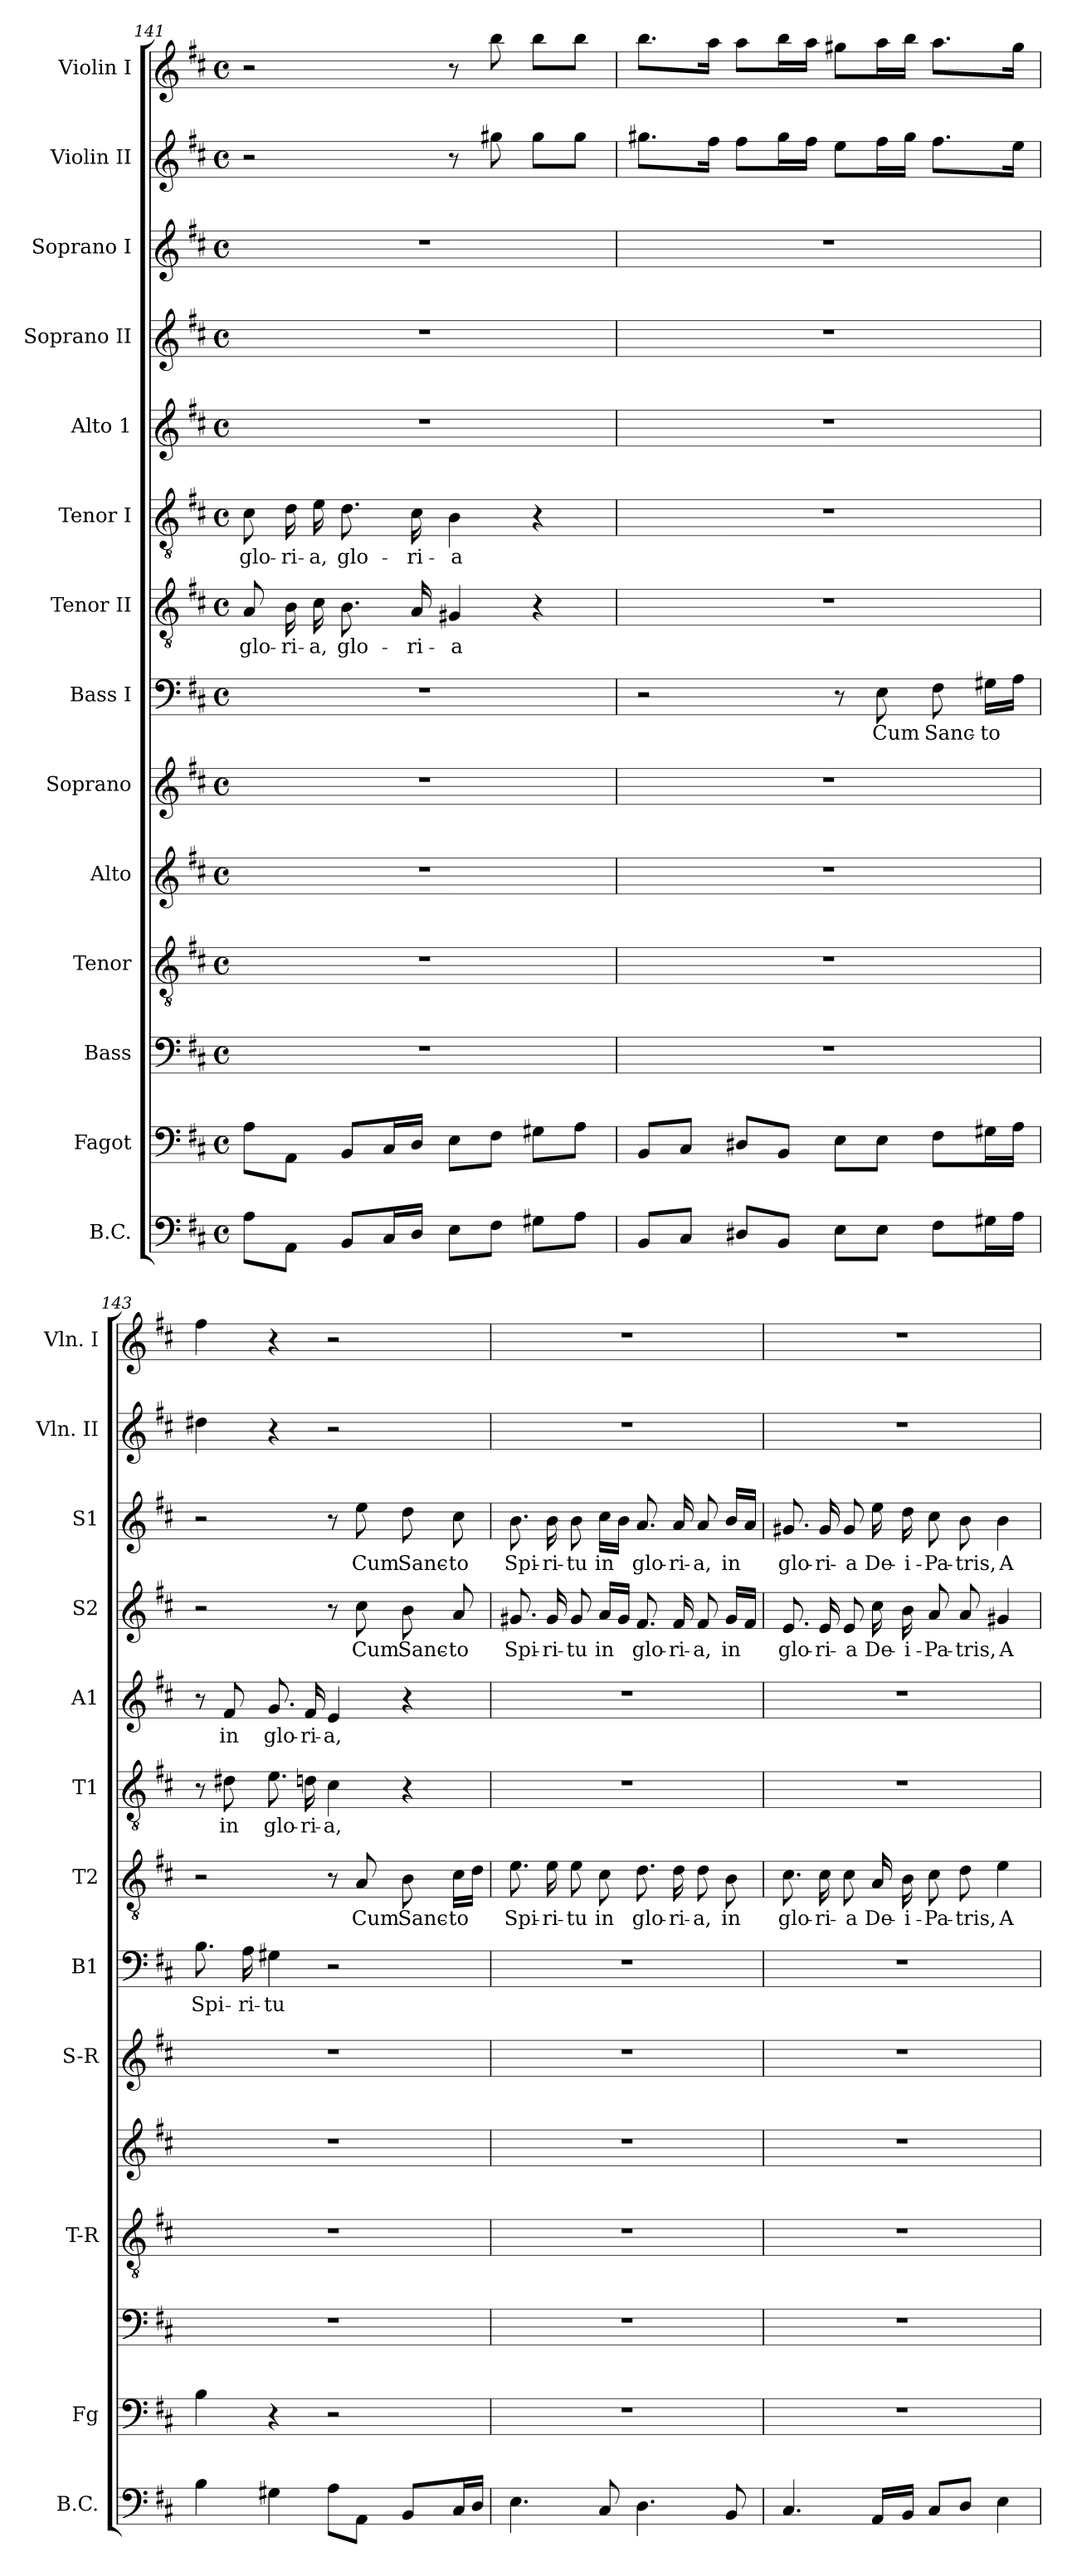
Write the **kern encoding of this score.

**kern	**kern	**kern	**kern	**kern	**kern	**kern	**text	**kern	**text	**kern	**text	**kern	**text	**kern	**text	**kern	**text	**kern	**kern
*part14	*part13	*part12	*part11	*part10	*part9	*part8	*part8	*part7	*part7	*part6	*part6	*part5	*part5	*part4	*part4	*part3	*part3	*part2	*part1
*staff14	*staff13	*staff12	*staff11	*staff10	*staff9	*staff8	*staff8	*staff7	*staff7	*staff6	*staff6	*staff5	*staff5	*staff4	*staff4	*staff3	*staff3	*staff2	*staff1
*I"B.C.	*I"Fagot	*I"Bass	*I"Tenor	*I"Alto	*I"Soprano	*I"Bass I	*	*I"Tenor II	*	*I"Tenor I	*	*I"Alto 1	*	*I"Soprano II	*	*I"Soprano I	*	*I"Violin II	*I"Violin I
*I'B.C.	*I'Fg	*	*I'T-R	*	*I'S-R	*I'B1	*	*I'T2	*	*I'T1	*	*I'A1	*	*I'S2	*	*I'S1	*	*I'Vln. II	*I'Vln. I
*clefF4	*clefF4	*clefF4	*clefGv2	*clefG2	*clefG2	*clefF4	*	*clefGv2	*	*clefGv2	*	*clefG2	*	*clefG2	*	*clefG2	*	*clefG2	*clefG2
*k[f#c#]	*k[f#c#]	*k[f#c#]	*k[f#c#]	*k[f#c#]	*k[f#c#]	*k[f#c#]	*	*k[f#c#]	*	*k[f#c#]	*	*k[f#c#]	*	*k[f#c#]	*	*k[f#c#]	*	*k[f#c#]	*k[f#c#]
*D:	*D:	*D:	*D:	*D:	*D:	*D:	*	*D:	*	*D:	*	*D:	*	*D:	*	*D:	*	*D:	*D:
*M4/4	*M4/4	*M4/4	*M4/4	*M4/4	*M4/4	*M4/4	*	*M4/4	*	*M4/4	*	*M4/4	*	*M4/4	*	*M4/4	*	*M4/4	*M4/4
*met(c)	*met(c)	*met(c)	*met(c)	*met(c)	*met(c)	*met(c)	*	*met(c)	*	*met(c)	*	*met(c)	*	*met(c)	*	*met(c)	*	*met(c)	*met(c)
=141	=141	=141	=141	=141	=141	=141	=141	=141	=141	=141	=141	=141	=141	=141	=141	=141	=141	=141	=141
!	!	!	!	!	!	!	!	!	!LO:LY:b	!	!LO:LY:b	!	!	!	!	!	!	!	!
8A\L	8A\L	1r	1r	1r	1r	1r	.	8A/	glo-	8c#\	glo-	1r	.	1r	.	1r	.	2r	2r
!	!	!	!	!	!	!	!	!	!LO:LY:b	!	!LO:LY:b	!	!	!	!	!	!	!	!
8AA\J	8AA\J	.	.	.	.	.	.	16B\	-ri-	16d\	-ri-	.	.	.	.	.	.	.	.
!	!	!	!	!	!	!	!	!	!LO:LY:b	!	!LO:LY:b	!	!	!	!	!	!	!	!
.	.	.	.	.	.	.	.	16c#\	-a,	16e\	-a,	.	.	.	.	.	.	.	.
!	!	!	!	!	!	!	!	!	!LO:LY:b	!	!LO:LY:b	!	!	!	!	!	!	!	!
8BB/L	8BB/L	.	.	.	.	.	.	8.B\	glo-	8.d\	glo-	.	.	.	.	.	.	.	.
16C#/L	16C#/L	.	.	.	.	.	.	.	.	.	.	.	.	.	.	.	.	.	.
!	!	!	!	!	!	!	!	!	!LO:LY:b	!	!LO:LY:b	!	!	!	!	!	!	!	!
16D/JJ	16D/JJ	.	.	.	.	.	.	16A/	-ri-	16c#\	-ri-	.	.	.	.	.	.	.	.
!	!	!	!	!	!	!	!	!	!LO:LY:b	!	!LO:LY:b	!	!	!	!	!	!	!	!
8E\L	8E\L	.	.	.	.	.	.	4G#X/	-a	4B\	-a	.	.	.	.	.	.	8r	8r
8F#\J	8F#\J	.	.	.	.	.	.	.	.	.	.	.	.	.	.	.	.	8gg#X\	8bb\
8G#X\L	8G#X\L	.	.	.	.	.	.	4r	.	4r	.	.	.	.	.	.	.	8gg#\L	8bb\L
8A\J	8A\J	.	.	.	.	.	.	.	.	.	.	.	.	.	.	.	.	8gg#\J	8bb\J
!!LO:PB:g=z
=142	=142	=142	=142	=142	=142	=142	=142	=142	=142	=142	=142	=142	=142	=142	=142	=142	=142	=142	=142
8BB/L	8BB/L	1r	1r	1r	1r	2r	.	1r	.	1r	.	1r	.	1r	.	1r	.	8.gg#X\L	8.bb\L
8C#/J	8C#/J	.	.	.	.	.	.	.	.	.	.	.	.	.	.	.	.	.	.
.	.	.	.	.	.	.	.	.	.	.	.	.	.	.	.	.	.	16ff#\Jk	16aa\Jk
8D#X/L	8D#X/L	.	.	.	.	.	.	.	.	.	.	.	.	.	.	.	.	8ff#\L	8aa\L
8BB/J	8BB/J	.	.	.	.	.	.	.	.	.	.	.	.	.	.	.	.	16gg#\L	16bb\L
.	.	.	.	.	.	.	.	.	.	.	.	.	.	.	.	.	.	16ff#\JJ	16aa\JJ
8E\L	8E\L	.	.	.	.	8r	.	.	.	.	.	.	.	.	.	.	.	8ee\L	8gg#X\L
!	!	!	!	!	!	!	!LO:LY:b	!	!	!	!	!	!	!	!	!	!	!	!
8E\J	8E\J	.	.	.	.	8E\	Cum	.	.	.	.	.	.	.	.	.	.	16ff#\L	16aa\L
.	.	.	.	.	.	.	.	.	.	.	.	.	.	.	.	.	.	16gg#\JJ	16bb\JJ
!	!	!	!	!	!	!	!LO:LY:b	!	!	!	!	!	!	!	!	!	!	!	!
8F#\L	8F#\L	.	.	.	.	8F#\	Sanc-	.	.	.	.	.	.	.	.	.	.	8.ff#\L	8.aa\L
!	!	!	!	!	!	!	!LO:LY:b	!	!	!	!	!	!	!	!	!	!	!	!
16G#X\L	16G#X\L	.	.	.	.	16G#X\LL	-to	.	.	.	.	.	.	.	.	.	.	.	.
16A\JJ	16A\JJ	.	.	.	.	16A\JJ	.	.	.	.	.	.	.	.	.	.	.	16ee\Jk	16gg#\Jk
=143	=143	=143	=143	=143	=143	=143	=143	=143	=143	=143	=143	=143	=143	=143	=143	=143	=143	=143	=143
!	!	!	!	!	!	!	!LO:LY:b	!	!	!	!	!	!	!	!	!	!	!	!
4B\	4B\	1r	1r	1r	1r	8.B\	Spi-	2r	.	8r	.	8r	.	2r	.	2r	.	4dd#X\	4ff#\
!	!	!	!	!	!	!	!	!	!	!	!LO:LY:b	!	!LO:LY:b	!	!	!	!	!	!
.	.	.	.	.	.	.	.	.	.	8d#X\	in	8f#/	in	.	.	.	.	.	.
!	!	!	!	!	!	!	!LO:LY:b	!	!	!	!	!	!	!	!	!	!	!	!
.	.	.	.	.	.	16A\	-ri-	.	.	.	.	.	.	.	.	.	.	.	.
!	!	!	!	!	!	!	!LO:LY:b	!	!	!	!LO:LY:b	!	!LO:LY:b	!	!	!	!	!	!
4G#X\	4r	.	.	.	.	4G#X\	-tu	.	.	8.e\	glo-	8.g/	glo-	.	.	.	.	4r	4r
!	!	!	!	!	!	!	!	!	!	!	!LO:LY:b	!	!LO:LY:b	!	!	!	!	!	!
.	.	.	.	.	.	.	.	.	.	16dn\	-ri-	16f#/	-ri-	.	.	.	.	.	.
!	!	!	!	!	!	!	!	!	!	!	!LO:LY:b	!	!LO:LY:b	!	!	!	!	!	!
8A\L	2r	.	.	.	.	2r	.	8r	.	4c#\	-a,	4e/	-a,	8r	.	8r	.	2r	2r
!	!	!	!	!	!	!	!	!	!LO:LY:b	!	!	!	!	!	!LO:LY:b	!	!LO:LY:b	!	!
8AA\J	.	.	.	.	.	.	.	8A/	Cum	.	.	.	.	8cc#\	Cum	8ee\	Cum	.	.
!	!	!	!	!	!	!	!	!	!LO:LY:b	!	!	!	!	!	!LO:LY:b	!	!LO:LY:b	!	!
8BB/L	.	.	.	.	.	.	.	8B\	Sanc-	4r	.	4r	.	8b\	Sanc-	8dd\	Sanc-	.	.
!	!	!	!	!	!	!	!	!	!LO:LY:b	!	!	!	!	!	!LO:LY:b	!	!LO:LY:b	!	!
16C#/L	.	.	.	.	.	.	.	16c#\LL	-to	.	.	.	.	8a/	-to	8cc#\	-to	.	.
16D/JJ	.	.	.	.	.	.	.	16d\JJ	.	.	.	.	.	.	.	.	.	.	.
=144	=144	=144	=144	=144	=144	=144	=144	=144	=144	=144	=144	=144	=144	=144	=144	=144	=144	=144	=144
!	!	!	!	!	!	!	!	!	!LO:LY:b	!	!	!	!	!	!LO:LY:b	!	!LO:LY:b	!	!
4.E\	1r	1r	1r	1r	1r	1r	.	8.e\	Spi-	1r	.	1r	.	8.g#X/	Spi-	8.b\	Spi-	1r	1r
!	!	!	!	!	!	!	!	!	!LO:LY:b	!	!	!	!	!	!LO:LY:b	!	!LO:LY:b	!	!
.	.	.	.	.	.	.	.	16e\	-ri-	.	.	.	.	16g#/	-ri-	16b\	-ri-	.	.
!	!	!	!	!	!	!	!	!	!LO:LY:b	!	!	!	!	!	!LO:LY:b	!	!LO:LY:b	!	!
.	.	.	.	.	.	.	.	8e\	-tu	.	.	.	.	8g#/	-tu	8b\	-tu	.	.
!	!	!	!	!	!	!	!	!	!LO:LY:b	!	!	!	!	!	!LO:LY:b	!	!LO:LY:b	!	!
8C#/	.	.	.	.	.	.	.	8c#\	in	.	.	.	.	16a/LL	in	16cc#\LL	in	.	.
.	.	.	.	.	.	.	.	.	.	.	.	.	.	16g#/JJ	.	16b\JJ	.	.	.
!	!	!	!	!	!	!	!	!	!LO:LY:b	!	!	!	!	!	!LO:LY:b	!	!LO:LY:b	!	!
4.D\	.	.	.	.	.	.	.	8.d\	glo-	.	.	.	.	8.f#/	glo-	8.a/	glo-	.	.
!	!	!	!	!	!	!	!	!	!LO:LY:b	!	!	!	!	!	!LO:LY:b	!	!LO:LY:b	!	!
.	.	.	.	.	.	.	.	16d\	-ri-	.	.	.	.	16f#/	-ri-	16a/	-ri-	.	.
!	!	!	!	!	!	!	!	!	!LO:LY:b	!	!	!	!	!	!LO:LY:b	!	!LO:LY:b	!	!
.	.	.	.	.	.	.	.	8d\	-a,	.	.	.	.	8f#/	-a,	8a/	-a,	.	.
!	!	!	!	!	!	!	!	!	!LO:LY:b	!	!	!	!	!	!LO:LY:b	!	!LO:LY:b	!	!
8BB/	.	.	.	.	.	.	.	8B\	in	.	.	.	.	16g#/LL	in	16b/LL	in	.	.
.	.	.	.	.	.	.	.	.	.	.	.	.	.	16f#/JJ	.	16a/JJ	.	.	.
=145	=145	=145	=145	=145	=145	=145	=145	=145	=145	=145	=145	=145	=145	=145	=145	=145	=145	=145	=145
!	!	!	!	!	!	!	!	!	!LO:LY:b	!	!	!	!	!	!LO:LY:b	!	!LO:LY:b	!	!
4.C#/	1r	1r	1r	1r	1r	1r	.	8.c#\	glo-	1r	.	1r	.	8.e/	glo-	8.g#X/	glo-	1r	1r
!	!	!	!	!	!	!	!	!	!LO:LY:b	!	!	!	!	!	!LO:LY:b	!	!LO:LY:b	!	!
.	.	.	.	.	.	.	.	16c#\	-ri-	.	.	.	.	16e/	-ri-	16g#/	-ri-	.	.
!	!	!	!	!	!	!	!	!	!LO:LY:b	!	!	!	!	!	!LO:LY:b	!	!LO:LY:b	!	!
.	.	.	.	.	.	.	.	8c#\	-a	.	.	.	.	8e/	-a	8g#/	-a	.	.
!	!	!	!	!	!	!	!	!	!LO:LY:b	!	!	!	!	!	!LO:LY:b	!	!LO:LY:b	!	!
16AA/LL	.	.	.	.	.	.	.	16A/	De-	.	.	.	.	16cc#\	De-	16ee\	De-	.	.
!	!	!	!	!	!	!	!	!	!LO:LY:b	!	!	!	!	!	!LO:LY:b	!	!LO:LY:b	!	!
16BB/JJ	.	.	.	.	.	.	.	16B\	-i-	.	.	.	.	16b\	-i-	16dd\	-i-	.	.
!	!	!	!	!	!	!	!	!	!LO:LY:b	!	!	!	!	!	!LO:LY:b	!	!LO:LY:b	!	!
8C#/L	.	.	.	.	.	.	.	8c#\	-Pa-	.	.	.	.	8a/	-Pa-	8cc#\	-Pa-	.	.
!	!	!	!	!	!	!	!	!	!LO:LY:b	!	!	!	!	!	!LO:LY:b	!	!LO:LY:b	!	!
8D/J	.	.	.	.	.	.	.	8d\	-tris,	.	.	.	.	8a/	-tris,	8b\	-tris,	.	.
!	!	!	!	!	!	!	!	!	!LO:LY:b	!	!	!	!	!	!LO:LY:b	!	!LO:LY:b	!	!
4E\	.	.	.	.	.	.	.	4e\	A-	.	.	.	.	4g#X/	A-	4b\	A-	.	.
=	=	=	=	=	=	=	=	=	=	=	=	=	=	=	=	=	=	=	=
*-	*-	*-	*-	*-	*-	*-	*-	*-	*-	*-	*-	*-	*-	*-	*-	*-	*-	*-	*-
